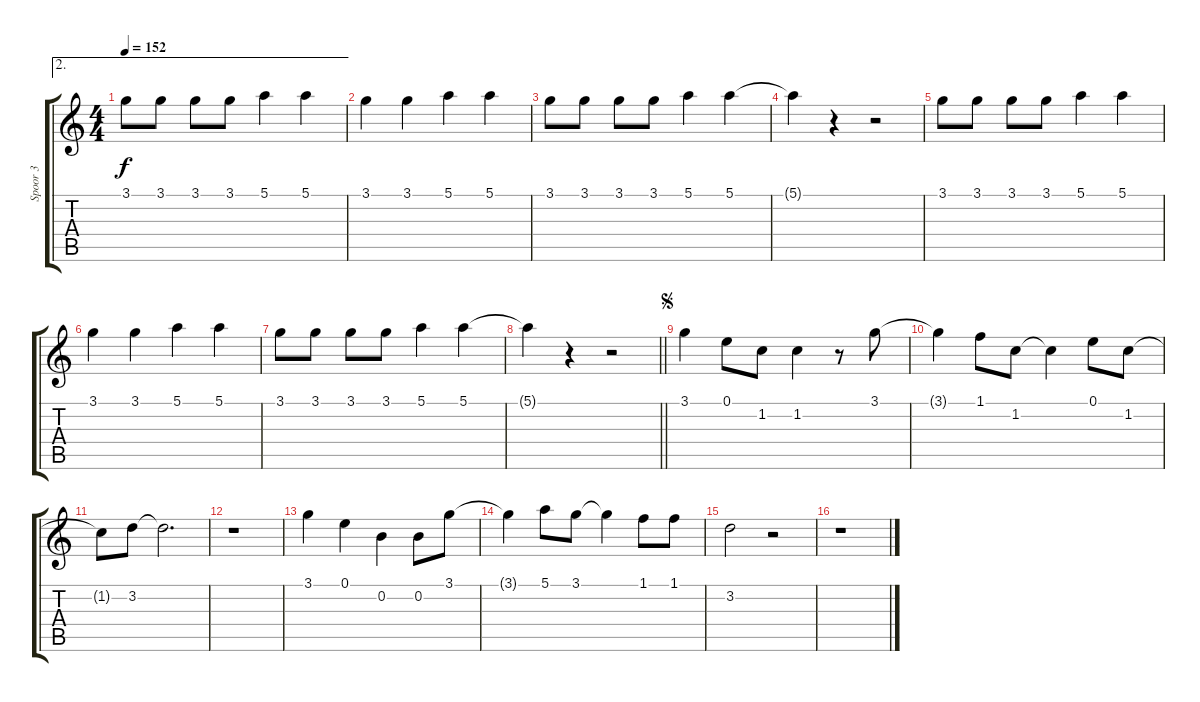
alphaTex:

\track ("Spoor 3" "Spoor 3") {instrument acousticguitarsteel}
\staff {score tabs}
\tuning (E4 B3 G3 D3 A2 E2) {hide}
\ae 2
\ts (4 4)
\tempo 152
\clef g2
\ks c
3.1.8{dy f} 3.1.8 3.1.8 3.1.8 5.1.4 5.1.4 |
3.1.4 3.1.4 5.1.4 5.1.4 |
3.1.8 3.1.8 3.1.8 3.1.8 5.1.4 5.1.4 |
5.1{t}.4 r.4 r.2 |
3.1.8 3.1.8 3.1.8 3.1.8 5.1.4 5.1.4 |
3.1.4 3.1.4 5.1.4 5.1.4 |
3.1.8 3.1.8 3.1.8 3.1.8 5.1.4 5.1.4 |
\barLineRight lightlight
5.1{t}.4 r.4 r.2 |
\jump segno
3.1.4 0.1.8 1.2.8 1.2.4 r.8 3.1.8 |
3.1{t}.4 1.1.8 1.2.8 1.2{t}.4 0.1.8 1.2.8 |
1.2{t}.8 3.2.8 3.2{t}.2{d} |
r.1 |
3.1.4 0.1.4 0.2.4 0.2.8 3.1.8 |
3.1{t}.4 5.1.8 3.1.8 3.1{t}.4 1.1.8 1.1.8 |
3.2.2 r.2 |
r.1
